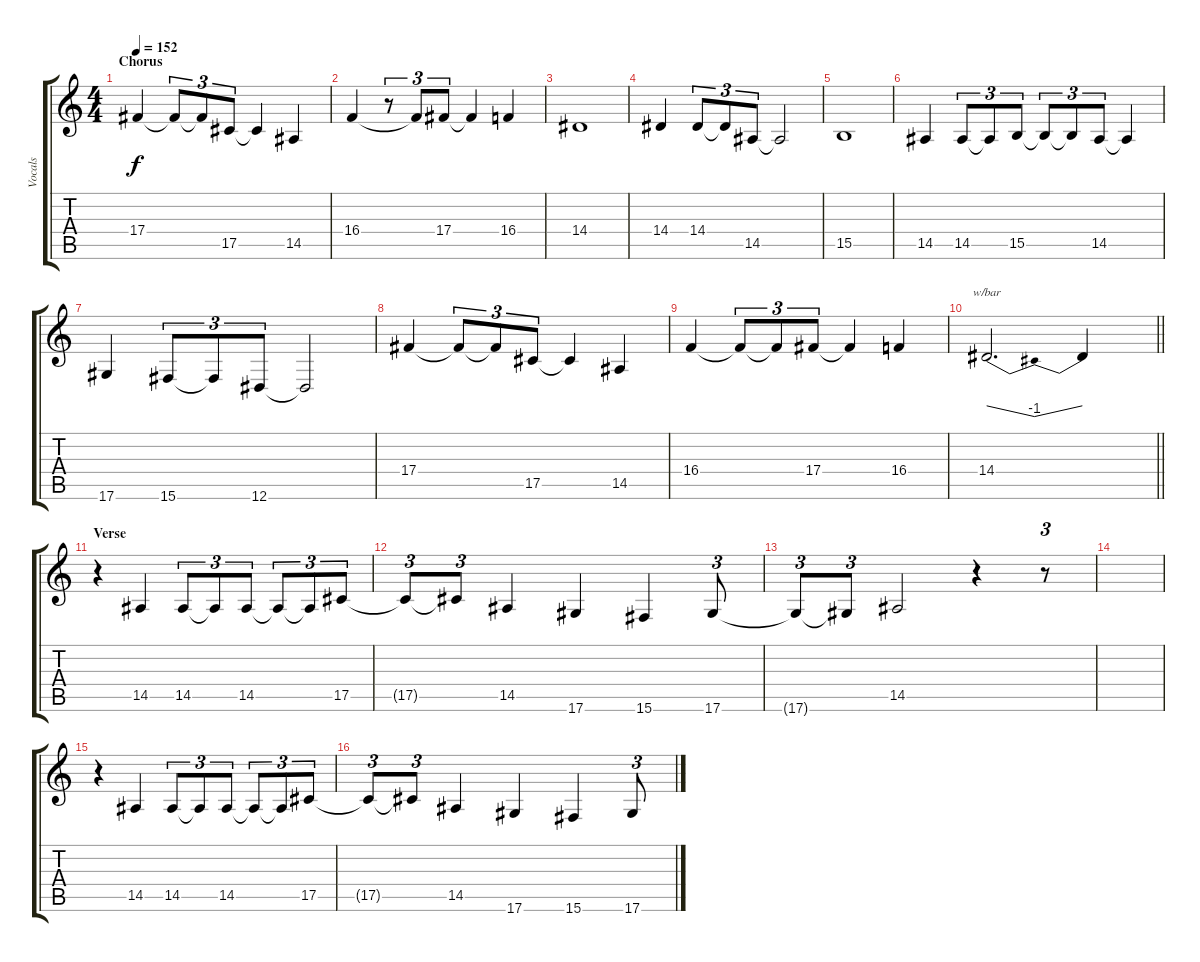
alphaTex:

\track ("Vocals" "Vocals") {instrument sopranosax}
\staff {score tabs}
\tuning (Eb4 Bb3 Gb3 Db3 Ab2 Eb2) {hide}
\ts (4 4)
\section ("" "Chorus")
\tempo 152
\clef g2
\ks c
17.4.4{dy f} 17.4{t}.8{tu (3 2)} 17.4{t}.8{tu (3 2)} 17.5.8{tu (3 2)} 17.5{t}.4 14.5.4 |
16.4.4 r.8{tu (3 2)} 16.4{t}.8{tu (3 2)} 17.4.8{tu (3 2)} 17.4{t}.4 16.4.4 |
14.4.1 |
14.4.4 14.4.8{tu (3 2)} 14.4{t}.8{tu (3 2)} 14.5.8{tu (3 2)} 14.5{t}.2 |
15.5.1 |
14.5.4 14.5.8{tu (3 2)} 14.5{t}.8{tu (3 2)} 15.5.8{tu (3 2)} 15.5{t}.8{tu (3 2)} 15.5{t}.8{tu (3 2)} 14.5.8{tu (3 2)} 14.5{t}.4 |
17.6.4 15.6.8{tu (3 2)} 15.6{t}.8{tu (3 2)} 12.6.8{tu (3 2)} 12.6{t}.2 |
17.4.4 17.4{t}.8{tu (3 2)} 17.4{t}.8{tu (3 2)} 17.5.8{tu (3 2)} 17.5{t}.4 14.5.4 |
16.4.4 16.4{t}.8{tu (3 2)} 16.4{t}.8{tu (3 2)} 17.4.8{tu (3 2)} 17.4{t}.4 16.4.4 |
\barLineRight lightlight
14.4.2{d tbe (dip default 0 0 30 -4 60 0)} 14.4{t}.4 |
\section ("" "Verse")
r.4 14.5.4 14.5.8{tu (3 2)} 14.5{t}.8{tu (3 2)} 14.5.8{tu (3 2)} 14.5{t}.8{tu (3 2)} 14.5{t}.8{tu (3 2)} 17.5.8{tu (3 2)} |
17.5{t}.8{tu (3 2)} 17.5{t}.8{tu (3 2)} 14.5.4 17.6.4 15.6.4 17.6.8{tu (3 2)} |
17.6{t}.8{tu (3 2)} 17.6{t}.8{tu (3 2)} 14.5.2 r.4 r.8{tu (3 2)} |
|
r.4 14.5.4 14.5.8{tu (3 2)} 14.5{t}.8{tu (3 2)} 14.5.8{tu (3 2)} 14.5{t}.8{tu (3 2)} 14.5{t}.8{tu (3 2)} 17.5.8{tu (3 2)} |
17.5{t}.8{tu (3 2)} 17.5{t}.8{tu (3 2)} 14.5.4 17.6.4 15.6.4 17.6.8{tu (3 2)}
